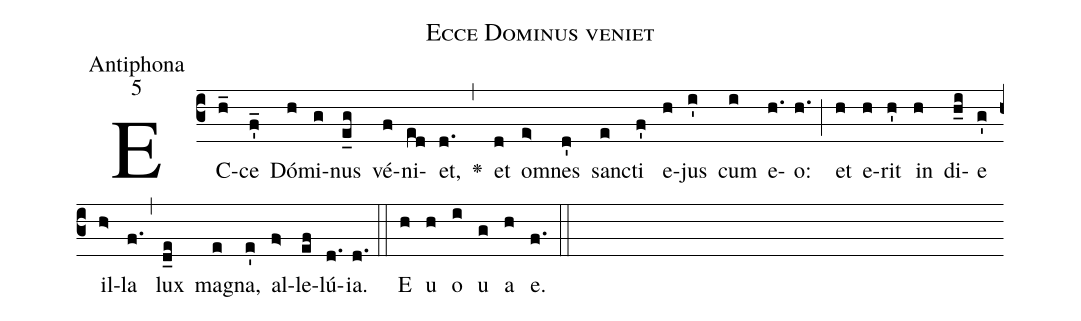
name:Ecce Dominus veniet;
office-part:Antiphona;
mode:5;
%%
(c3)EC(h_)ce(f'_) Dó(h)mi(g)nus(e_g) vé(f)ni(ed)et,(d.) <v>\greheightstar</v>(,) et(d) om(e>)nes(d') san(e)cti(f') e(h)jus(i') cum(i) e(h.)o:(h.) (;) et(h) e(h)rit(h') in(h) di(h_i)e(g') il(h>)la(f.) (,) lux(d_e) ma(e)gna,(e') al(f>)le(ef)lú(d.)ia.(d.) (::) E(h) u(h) o(i) u(g) a(h) e.(f.) (::)
